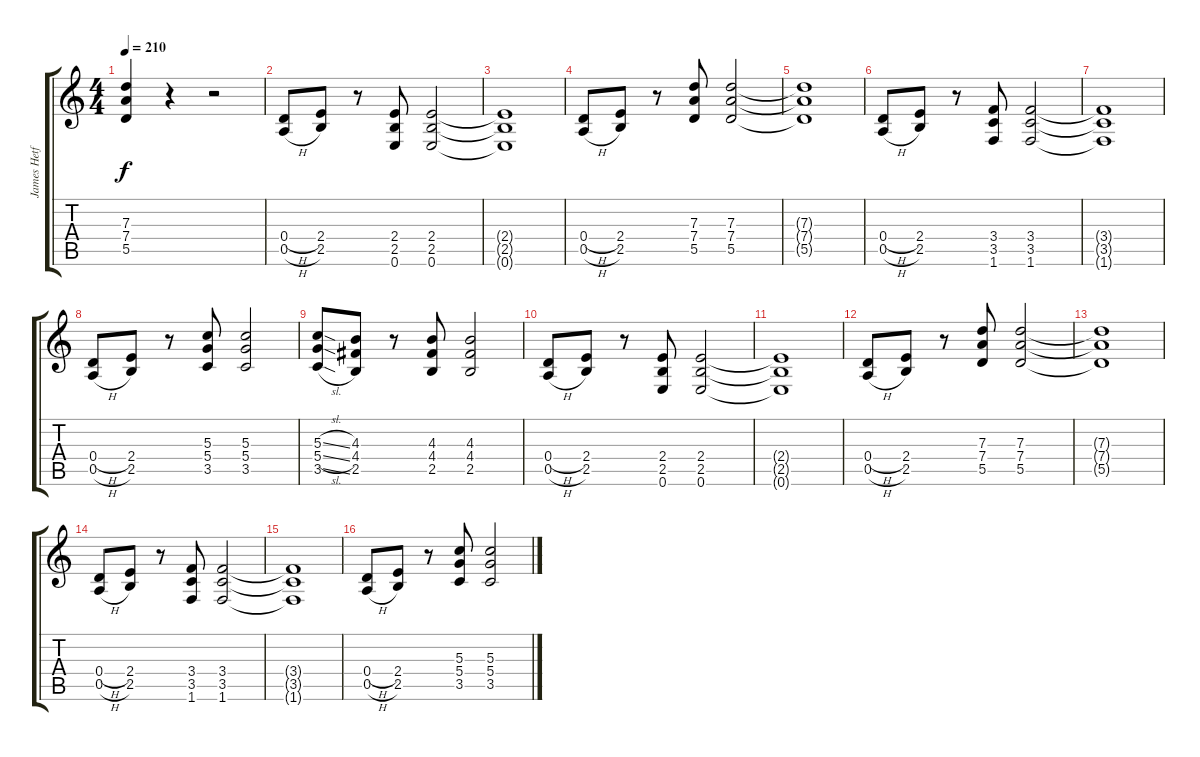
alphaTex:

\track ("James Hetfield" "James Hetf") {instrument electricguitarclean}
\staff {score tabs}
\tuning (E4 B3 G3 D3 A2 E2) {hide}
\ts (4 4)
\tempo 210
\clef g2
\ks c
(7.3 7.4 5.5).4{dy f} r.4 r.2 |
(0.4{h} 0.5{h}).8 (2.4 2.5).8 r.8 (2.4 2.5 0.6).8 (2.4 2.5 0.6).2 |
(2.4{t} 2.5{t} 0.6{t}).1 |
(0.4{h} 0.5{h}).8 (2.4 2.5).8 r.8 (7.3 7.4 5.5).8 (7.3 7.4 5.5).2 |
(7.3{t} 7.4{t} 5.5{t}).1 |
(0.4{h} 0.5{h}).8 (2.4 2.5).8 r.8 (3.4 3.5 1.6).8 (3.4 3.5 1.6).2 |
(3.4{t} 3.5{t} 1.6{t}).1 |
(0.4{h} 0.5{h}).8 (2.4 2.5).8 r.8 (5.3 5.4 3.5).8 (5.3 5.4 3.5).2 |
(5.3{sl} 5.4{sl} 3.5{sl}).8 (4.3 4.4 2.5).8 r.8 (4.3 4.4 2.5).8 (4.3 4.4 2.5).2 |
(0.4{h} 0.5{h}).8 (2.4 2.5).8 r.8 (2.4 2.5 0.6).8 (2.4 2.5 0.6).2 |
(2.4{t} 2.5{t} 0.6{t}).1 |
(0.4{h} 0.5{h}).8 (2.4 2.5).8 r.8 (7.3 7.4 5.5).8 (7.3 7.4 5.5).2 |
(7.3{t} 7.4{t} 5.5{t}).1 |
(0.4{h} 0.5{h}).8 (2.4 2.5).8 r.8 (3.4 3.5 1.6).8 (3.4 3.5 1.6).2 |
(3.4{t} 3.5{t} 1.6{t}).1 |
(0.4{h} 0.5{h}).8 (2.4 2.5).8 r.8 (5.3 5.4 3.5).8 (5.3 5.4 3.5).2
